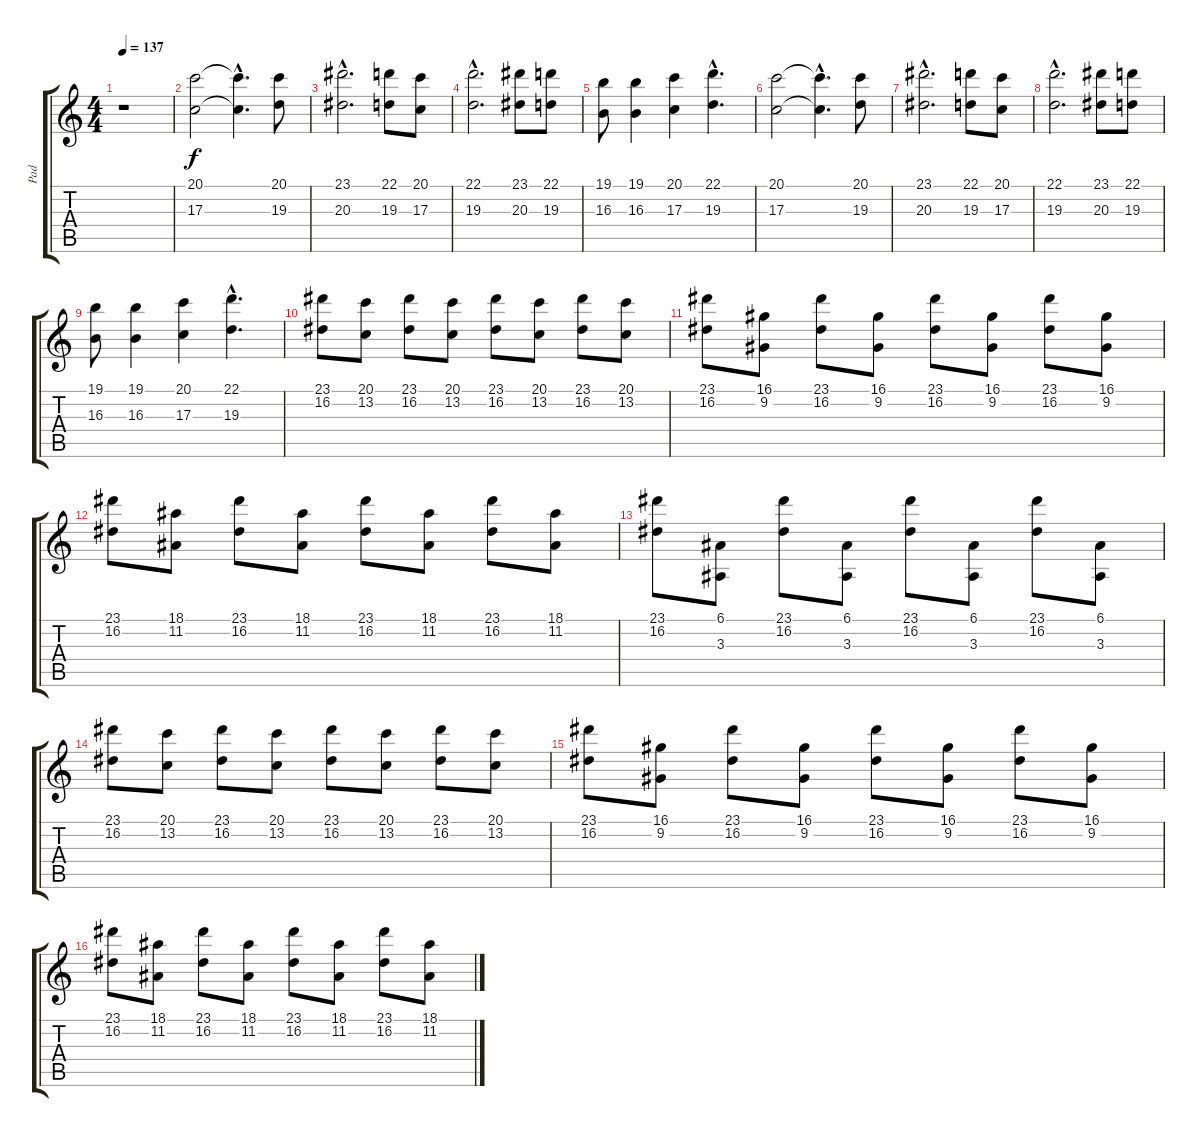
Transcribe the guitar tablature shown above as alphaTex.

\track ("Pad" "Pad") {instrument pad3polysynth}
\staff {score tabs}
\tuning (E4 B3 G3 D3 A2 E2) {hide}
\ts (4 4)
\tempo 137
\clef g2
\ks c
r.1{dy f} |
(20.1 17.3).2 (20.1{hac t} 17.3{hac t}).4{d} (20.1 19.3).8 |
(23.1{hac} 20.3{hac}).2{d} (22.1 19.3).8 (20.1 17.3).8 |
(22.1{hac} 19.3{hac}).2{d} (23.1 20.3).8 (22.1 19.3).8 |
(19.1 16.3).8 (19.1 16.3).4 (20.1 17.3).4 (22.1{hac} 19.3{hac}).4{d} |
(20.1 17.3).2 (20.1{hac t} 17.3{hac t}).4{d} (20.1 19.3).8 |
(23.1{hac} 20.3{hac}).2{d} (22.1 19.3).8 (20.1 17.3).8 |
(22.1{hac} 19.3{hac}).2{d} (23.1 20.3).8 (22.1 19.3).8 |
(19.1 16.3).8 (19.1 16.3).4 (20.1 17.3).4 (22.1{hac} 19.3{hac}).4{d} |
(23.1 16.2).8{volume 16 instrument stringensemble1} (20.1 13.2).8 (23.1 16.2).8 (20.1 13.2).8 (23.1 16.2).8 (20.1 13.2).8 (23.1 16.2).8 (20.1 13.2).8 |
(23.1 16.2).8 (16.1 9.2).8 (23.1 16.2).8 (16.1 9.2).8 (23.1 16.2).8 (16.1 9.2).8 (23.1 16.2).8 (16.1 9.2).8 |
(23.1 16.2).8 (18.1 11.2).8 (23.1 16.2).8 (18.1 11.2).8 (23.1 16.2).8 (18.1 11.2).8 (23.1 16.2).8 (18.1 11.2).8 |
(23.1 16.2).8 (6.1 3.3).8 (23.1 16.2).8 (6.1 3.3).8 (23.1 16.2).8 (6.1 3.3).8 (23.1 16.2).8 (6.1 3.3).8 |
(23.1 16.2).8{volume 16 instrument stringensemble1} (20.1 13.2).8 (23.1 16.2).8 (20.1 13.2).8 (23.1 16.2).8 (20.1 13.2).8 (23.1 16.2).8 (20.1 13.2).8 |
(23.1 16.2).8 (16.1 9.2).8 (23.1 16.2).8 (16.1 9.2).8 (23.1 16.2).8 (16.1 9.2).8 (23.1 16.2).8 (16.1 9.2).8 |
(23.1 16.2).8 (18.1 11.2).8 (23.1 16.2).8 (18.1 11.2).8 (23.1 16.2).8 (18.1 11.2).8 (23.1 16.2).8 (18.1 11.2).8
